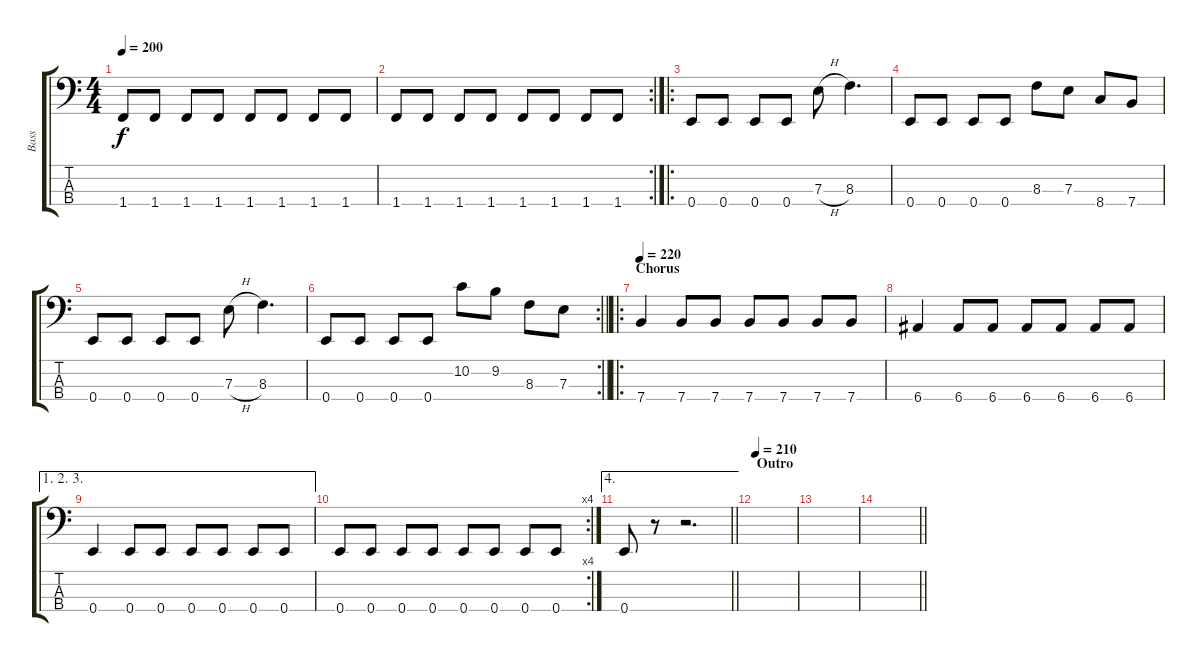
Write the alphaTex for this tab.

\track ("Bass" "Bass") {instrument electricbassfinger}
\staff {score tabs}
\tuning (G2 D2 A1 E1) {hide}
\ts (4 4)
\tempo 200
\clef f4
\ks c
1.4.8{dy f} 1.4.8 1.4.8 1.4.8 1.4.8 1.4.8 1.4.8 1.4.8 |
\rc 2
1.4.8 1.4.8 1.4.8 1.4.8 1.4.8 1.4.8 1.4.8 1.4.8 |
\ro
0.4.8 0.4.8 0.4.8 0.4.8 7.3{h}.8 8.3.4{d} |
0.4.8 0.4.8 0.4.8 0.4.8 8.3.8 7.3.8 8.4.8 7.4.8 |
0.4.8 0.4.8 0.4.8 0.4.8 7.3{h}.8 8.3.4{d} |
\rc 2
\barLineRight lightlight
0.4.8 0.4.8 0.4.8 0.4.8 10.2.8 9.2.8 8.3.8 7.3.8 |
\ro
\section ("" "Chorus")
\tempo 220
7.4.4 7.4.8 7.4.8 7.4.8 7.4.8 7.4.8 7.4.8 |
6.4.4 6.4.8 6.4.8 6.4.8 6.4.8 6.4.8 6.4.8 |
\ae (1 2 3)
0.4.4 0.4.8 0.4.8 0.4.8 0.4.8 0.4.8 0.4.8 |
\rc 4
0.4.8 0.4.8 0.4.8 0.4.8 0.4.8 0.4.8 0.4.8 0.4.8 |
\ae 4
\barLineRight lightlight
0.4.8 r.8 r.2{d} |
\section ("" "Outro")
\tempo 210
|
|
\barLineRight lightlight
